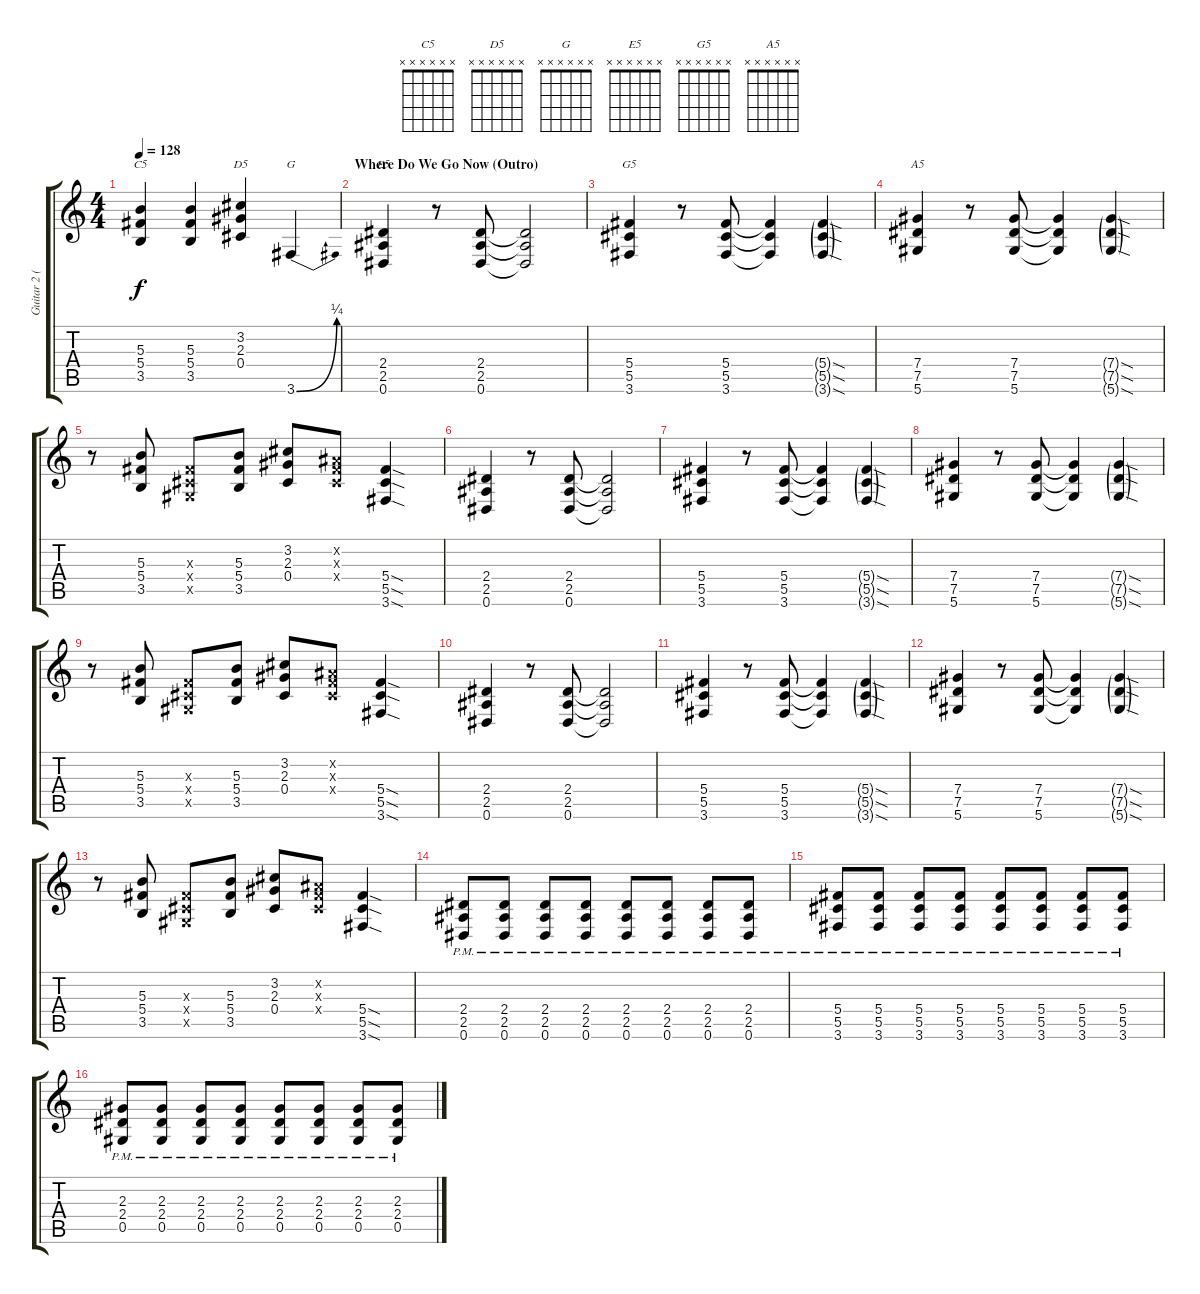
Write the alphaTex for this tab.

\track ("Guitar 2 (Izzy)" "Guitar 2 (") {instrument distortionguitar}
\staff {score tabs}
\tuning (Eb4 Bb3 Gb3 Db3 Ab2 Eb2) {hide}
\chord ("C5" x x x x x x)
\chord ("D5" x x x x x x)
\chord ("G" x x x x x x)
\chord ("E5" x x x x x x)
\chord ("G5" x x x x x x)
\chord ("A5" x x x x x x)
\ts (4 4)
\tempo 128
\clef g2
\ks c
(5.3 5.4 3.5).4{ch "C5" dy f} (5.3 5.4 3.5).4 (3.2 2.3 0.4).4{ch "D5"} 3.6{be (bend 0 0 60 1)}.4{ch "G"} |
\section ("" "Where Do We Go Now (Outro)")
(2.4 2.5 0.6).4{ch "E5"} r.8 (2.4 2.5 0.6).8 (2.4{t} 2.5{t} 0.6{t}).2 |
(5.4 5.5 3.6).4{ch "G5"} r.8 (5.4 5.5 3.6).8 (5.4{t} 5.5{t} 3.6{t}).4 (5.4{sod g} 5.5{sod g} 3.6{sod g}).4 |
(7.4 7.5 5.6).4{ch "A5"} r.8 (7.4 7.5 5.6).8 (7.4{t} 7.5{t} 5.6{t}).4 (7.4{sod g} 7.5{sod g} 5.6{sod g}).4 |
r.8 (5.3 5.4 3.5).8 (0.3{x} 0.4{x} 0.5{x}).8 (5.3 5.4 3.5).8 (3.2 2.3 0.4).8 (0.2{x} 0.3{x} 0.4{x}).8 (5.4{sod} 5.5{sod} 3.6{sod}).4 |
(2.4 2.5 0.6).4 r.8 (2.4 2.5 0.6).8 (2.4{t} 2.5{t} 0.6{t}).2 |
(5.4 5.5 3.6).4 r.8 (5.4 5.5 3.6).8 (5.4{t} 5.5{t} 3.6{t}).4 (5.4{sod g} 5.5{sod g} 3.6{sod g}).4 |
(7.4 7.5 5.6).4 r.8 (7.4 7.5 5.6).8 (7.4{t} 7.5{t} 5.6{t}).4 (7.4{sod g} 7.5{sod g} 5.6{sod g}).4 |
r.8 (5.3 5.4 3.5).8 (0.3{x} 0.4{x} 0.5{x}).8 (5.3 5.4 3.5).8 (3.2 2.3 0.4).8 (0.2{x} 0.3{x} 0.4{x}).8 (5.4{sod} 5.5{sod} 3.6{sod}).4 |
(2.4 2.5 0.6).4 r.8 (2.4 2.5 0.6).8 (2.4{t} 2.5{t} 0.6{t}).2 |
(5.4 5.5 3.6).4 r.8 (5.4 5.5 3.6).8 (5.4{t} 5.5{t} 3.6{t}).4 (5.4{sod g} 5.5{sod g} 3.6{sod g}).4 |
(7.4 7.5 5.6).4 r.8 (7.4 7.5 5.6).8 (7.4{t} 7.5{t} 5.6{t}).4 (7.4{sod g} 7.5{sod g} 5.6{sod g}).4 |
r.8 (5.3 5.4 3.5).8 (0.3{x} 0.4{x} 0.5{x}).8 (5.3 5.4 3.5).8 (3.2 2.3 0.4).8 (0.2{x} 0.3{x} 0.4{x}).8 (5.4{sod} 5.5{sod} 3.6{sod}).4 |
(2.4{pm} 2.5{pm} 0.6{pm}).8 (2.4{pm} 2.5{pm} 0.6{pm}).8 (2.4{pm} 2.5{pm} 0.6{pm}).8 (2.4{pm} 2.5{pm} 0.6{pm}).8 (2.4{pm} 2.5{pm} 0.6{pm}).8 (2.4{pm} 2.5{pm} 0.6{pm}).8 (2.4{pm} 2.5{pm} 0.6{pm}).8 (2.4{pm} 2.5{pm} 0.6{pm}).8 |
(5.4{pm} 5.5{pm} 3.6{pm}).8 (5.4{pm} 5.5{pm} 3.6{pm}).8 (5.4{pm} 5.5{pm} 3.6{pm}).8 (5.4{pm} 5.5{pm} 3.6{pm}).8 (5.4{pm} 5.5{pm} 3.6{pm}).8 (5.4{pm} 5.5{pm} 3.6{pm}).8 (5.4{pm} 5.5{pm} 3.6{pm}).8 (5.4{pm} 5.5{pm} 3.6{pm}).8 |
(2.3{pm} 2.4{pm} 0.5{pm}).8 (2.3{pm} 2.4{pm} 0.5{pm}).8 (2.3{pm} 2.4{pm} 0.5{pm}).8 (2.3{pm} 2.4{pm} 0.5{pm}).8 (2.3{pm} 2.4{pm} 0.5{pm}).8 (2.3{pm} 2.4{pm} 0.5{pm}).8 (2.3{pm} 2.4{pm} 0.5{pm}).8 (2.3{pm} 2.4{pm} 0.5{pm}).8
